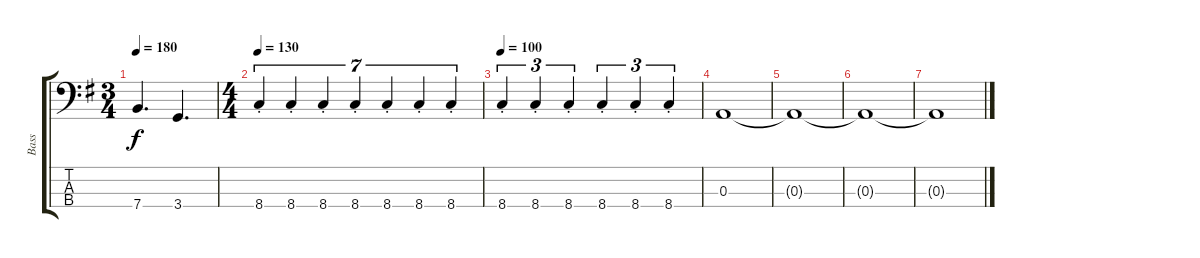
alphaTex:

\track ("Bass" "Bass") {instrument electricbassfinger}
\staff {score tabs}
\tuning (G2 D2 A1 E1) {hide}
\ts (3 4)
\tempo 180
\clef f4
\ks g
7.4.4{d dy f} 3.4.4{d} |
\ts (4 4)
\tempo 130
8.4{st}.4{tu (7 4)} 8.4{st}.4{tu (7 4)} 8.4{st}.4{tu (7 4)} 8.4{st}.4{tu (7 4)} 8.4{st}.4{tu (7 4)} 8.4{st}.4{tu (7 4)} 8.4{st}.4{tu (7 4)} |
\tempo 100
8.4{st}.4{tu (3 2)} 8.4{st}.4{tu (3 2)} 8.4{st}.4{tu (3 2)} 8.4{st}.4{tu (3 2)} 8.4{st}.4{tu (3 2)} 8.4{st}.4{tu (3 2)} |
0.3.1 |
0.3{t}.1 |
0.3{t}.1 |
0.3{t}.1
